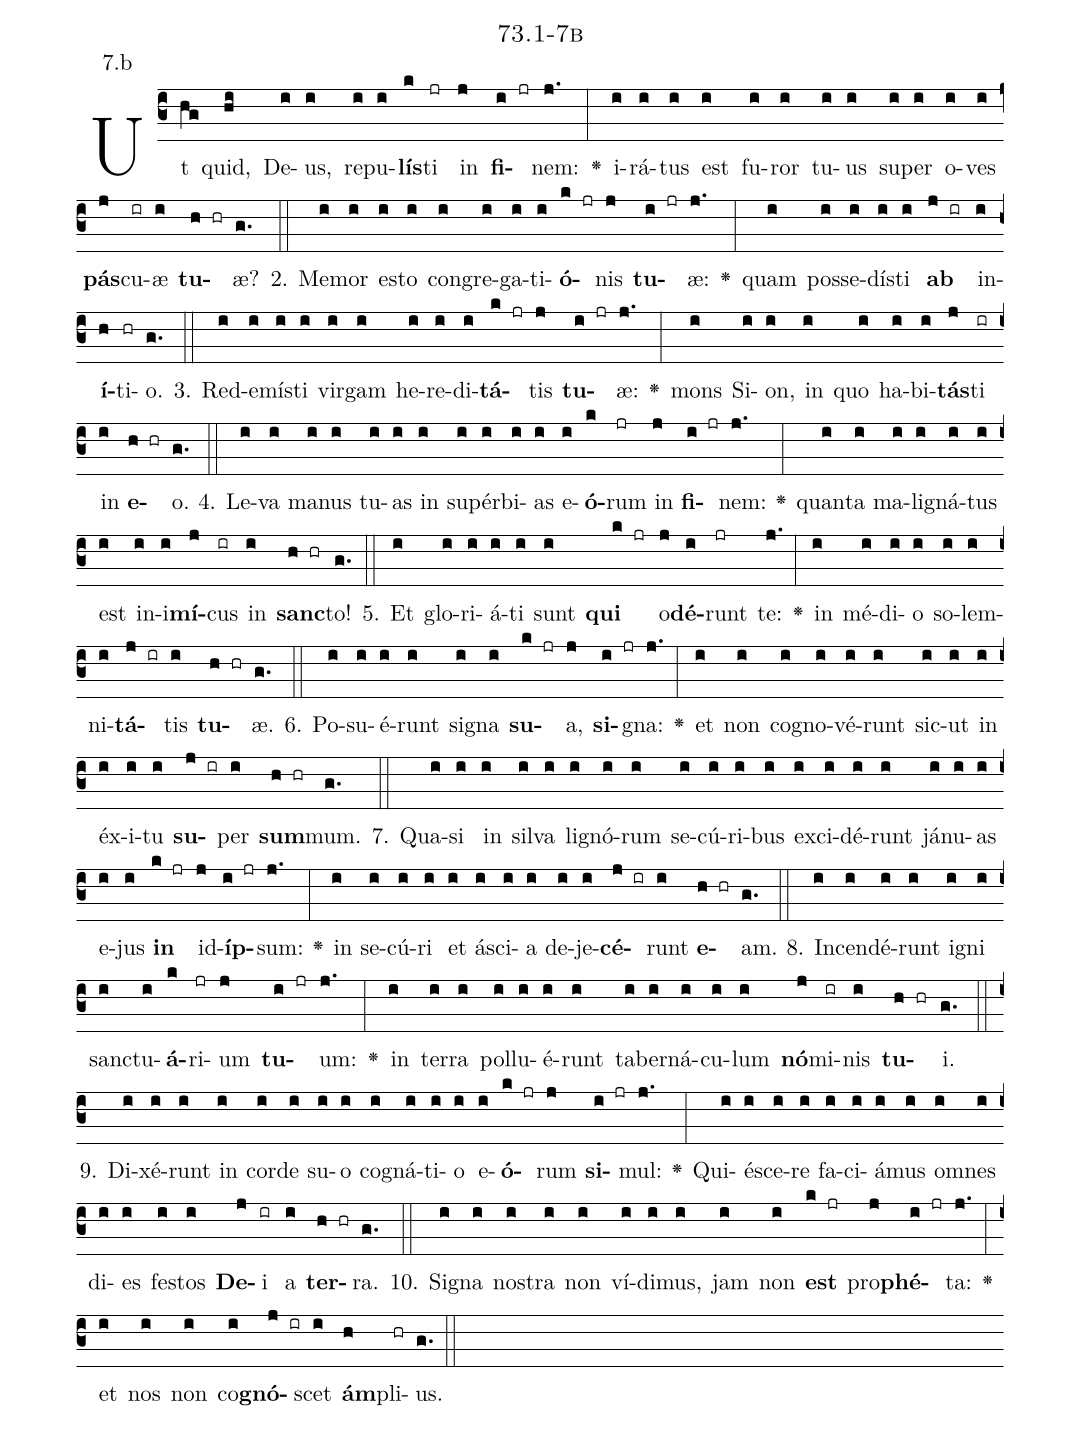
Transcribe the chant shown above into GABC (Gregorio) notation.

name: 73.1-7b;
annotation: 7.b;
%%
(c3)Ut(hg) quid,(hi) De(i)us,(i) re(i)pu(i)<b>lís</b>(k)ti(jr) in(j) <b>fi</b>(i jr)nem:(j.) <v>\greheightstar</v>(:) i(i)rá(i)tus(i) est(i) fu(i)ror(i) tu(i)us(i) su(i)per(i) o(i)ves(i) <b>pás</b>(j)cu(ir)æ(i) <b>tu</b>(h hr)æ?(g.) (::)
2. Me(i)mor(i) es(i)to(i) con(i)gre(i)ga(i)ti(i)<b>ó</b>(k jr)nis(j) <b>tu</b>(i jr)æ:(j.) <v>\greheightstar</v>(:) quam(i) pos(i)se(i)dís(i)ti(i) <b>ab</b>(j ir) in(i)<b>í</b>(h)ti(hr)o.(g.) (::)
3. Red(i)e(i)mís(i)ti(i) vir(i)gam(i) he(i)re(i)di(i)<b>tá</b>(k jr)tis(j) <b>tu</b>(i jr)æ:(j.) <v>\greheightstar</v>(:) mons(i) Si(i)on,(i) in(i) quo(i) ha(i)bi(i)<b>tás</b>(j)ti(ir) in(i) <b>e</b>(h hr)o.(g.) (::)
4. Le(i)va(i) ma(i)nus(i) tu(i)as(i) in(i) su(i)pér(i)bi(i)as(i) e(i)<b>ó</b>(k)rum(jr) in(j) <b>fi</b>(i jr)nem:(j.) <v>\greheightstar</v>(:) quan(i)ta(i) ma(i)li(i)gná(i)tus(i) est(i) in(i)i(i)<b>mí</b>(j)cus(ir) in(i) <b>sanc</b>(h hr)to!(g.) (::)
5. Et(i) glo(i)ri(i)á(i)ti(i) sunt(i) <b>qui</b>(k jr) o(j)<b>dé</b>(i)runt(jr) te:(j.) <v>\greheightstar</v>(:) in(i) mé(i)di(i)o(i) so(i)lem(i)ni(i)<b>tá</b>(j ir)tis(i) <b>tu</b>(h hr)æ.(g.) (::)
6. Po(i)su(i)é(i)runt(i) si(i)gna(i) <b>su</b>(k jr)a,(j) <b>si</b>(i jr)gna:(j.) <v>\greheightstar</v>(:) et(i) non(i) co(i)gno(i)vé(i)runt(i) sic(i)ut(i) in(i) éx(i)i(i)tu(i) <b>su</b>(j ir)per(i) <b>sum</b>(h hr)mum.(g.) (::)
7. Qua(i)si(i) in(i) sil(i)va(i) li(i)gnó(i)rum(i) se(i)cú(i)ri(i)bus(i) ex(i)ci(i)dé(i)runt(i) já(i)nu(i)as(i) e(i)jus(i) <b>in</b>(k jr) id(j)<b>íp</b>(i jr)sum:(j.) <v>\greheightstar</v>(:) in(i) se(i)cú(i)ri(i) et(i) á(i)sci(i)a(i) de(i)je(i)<b>cé</b>(j ir)runt(i) <b>e</b>(h hr)am.(g.) (::)
8. In(i)cen(i)dé(i)runt(i) i(i)gni(i) sanc(i)tu(i)<b>á</b>(k)ri(jr)um(j) <b>tu</b>(i jr)um:(j.) <v>\greheightstar</v>(:) in(i) ter(i)ra(i) pol(i)lu(i)é(i)runt(i) ta(i)ber(i)ná(i)cu(i)lum(i) <b>nó</b>(j)mi(ir)nis(i) <b>tu</b>(h hr)i.(g.) (::)
9. Di(i)xé(i)runt(i) in(i) cor(i)de(i) su(i)o(i) co(i)gná(i)ti(i)o(i) e(i)<b>ó</b>(k jr)rum(j) <b>si</b>(i jr)mul:(j.) <v>\greheightstar</v>(:) Qui(i)é(i)sce(i)re(i) fa(i)ci(i)á(i)mus(i) om(i)nes(i) di(i)es(i) fes(i)tos(i) <b>De</b>(j)i(ir) a(i) <b>ter</b>(h hr)ra.(g.) (::)
10. Si(i)gna(i) nos(i)tra(i) non(i) ví(i)di(i)mus,(i) jam(i) non(i) <b>est</b>(k jr) pro(j)<b>phé</b>(i jr)ta:(j.) <v>\greheightstar</v>(:) et(i) nos(i) non(i) co(i)<b>gnó</b>(j ir)scet(i) <b>ám</b>(h)pli(hr)us.(g.) (::)
